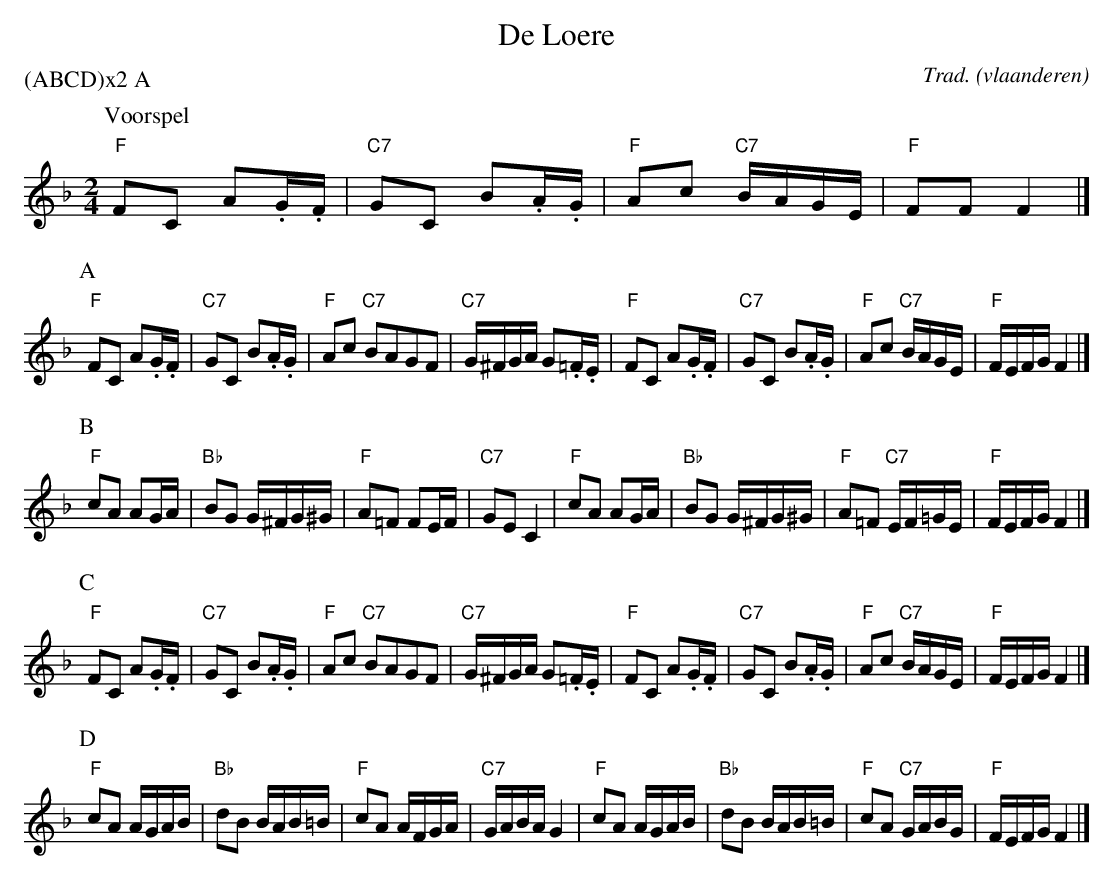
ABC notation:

X:1
T:De Loere
O:vlaanderen
C:Trad.
P:(ABCD)x2 A
L:1/8
M:2/4
K:F
P:Voorspel
"F"FC A.G/.F/ | "C7"GC B.A/.G/ | "F"Ac "C7" B/A/G/E/ | "F"FF F2 |]
P:A
"F"FC A.G/.F/ | "C7"GC B.A/.G/ | "F"Ac "C7" BAGF | "C7"G/^F/G/A/ G.=F/.E/ | "F"FC A.G/.F/ | "C7"GC B.A/.G/ | "F"Ac "C7"B/A/G/E/ | "F"F/E/F/G/ F2 |]
P:B
"F"cA AG/A/ | "Bb"BG G/^F/G/^G/ | "F"A=F FE/F/ | "C7"GE C2 | "F"cA AG/A/ | "Bb"BG G/^F/G/^G/ | "F"A=F "C7"E/F/=G/E/ | "F"F/E/F/G/ F2 |]
P:C
"F"FC A.G/.F/ | "C7"GC B.A/.G/ | "F"Ac "C7" BAGF | "C7"G/^F/G/A/ G.=F/.E/ | "F"FC A.G/.F/ | "C7"GC B.A/.G/ | "F"Ac "C7"B/A/G/E/ | "F"F/E/F/G/ F2 |]
P:D
"F"cA A/G/A/B/ | "Bb"dB B/A/B/=B/ | "F"cA A/F/G/A/ | "C7"G/A/B/A/ G2 | "F"cA A/G/A/B/ | "Bb"dB B/A/B/=B/ | "F"cA "C7"G/A/B/G/ | "F"F/E/F/G/ F2 |]
